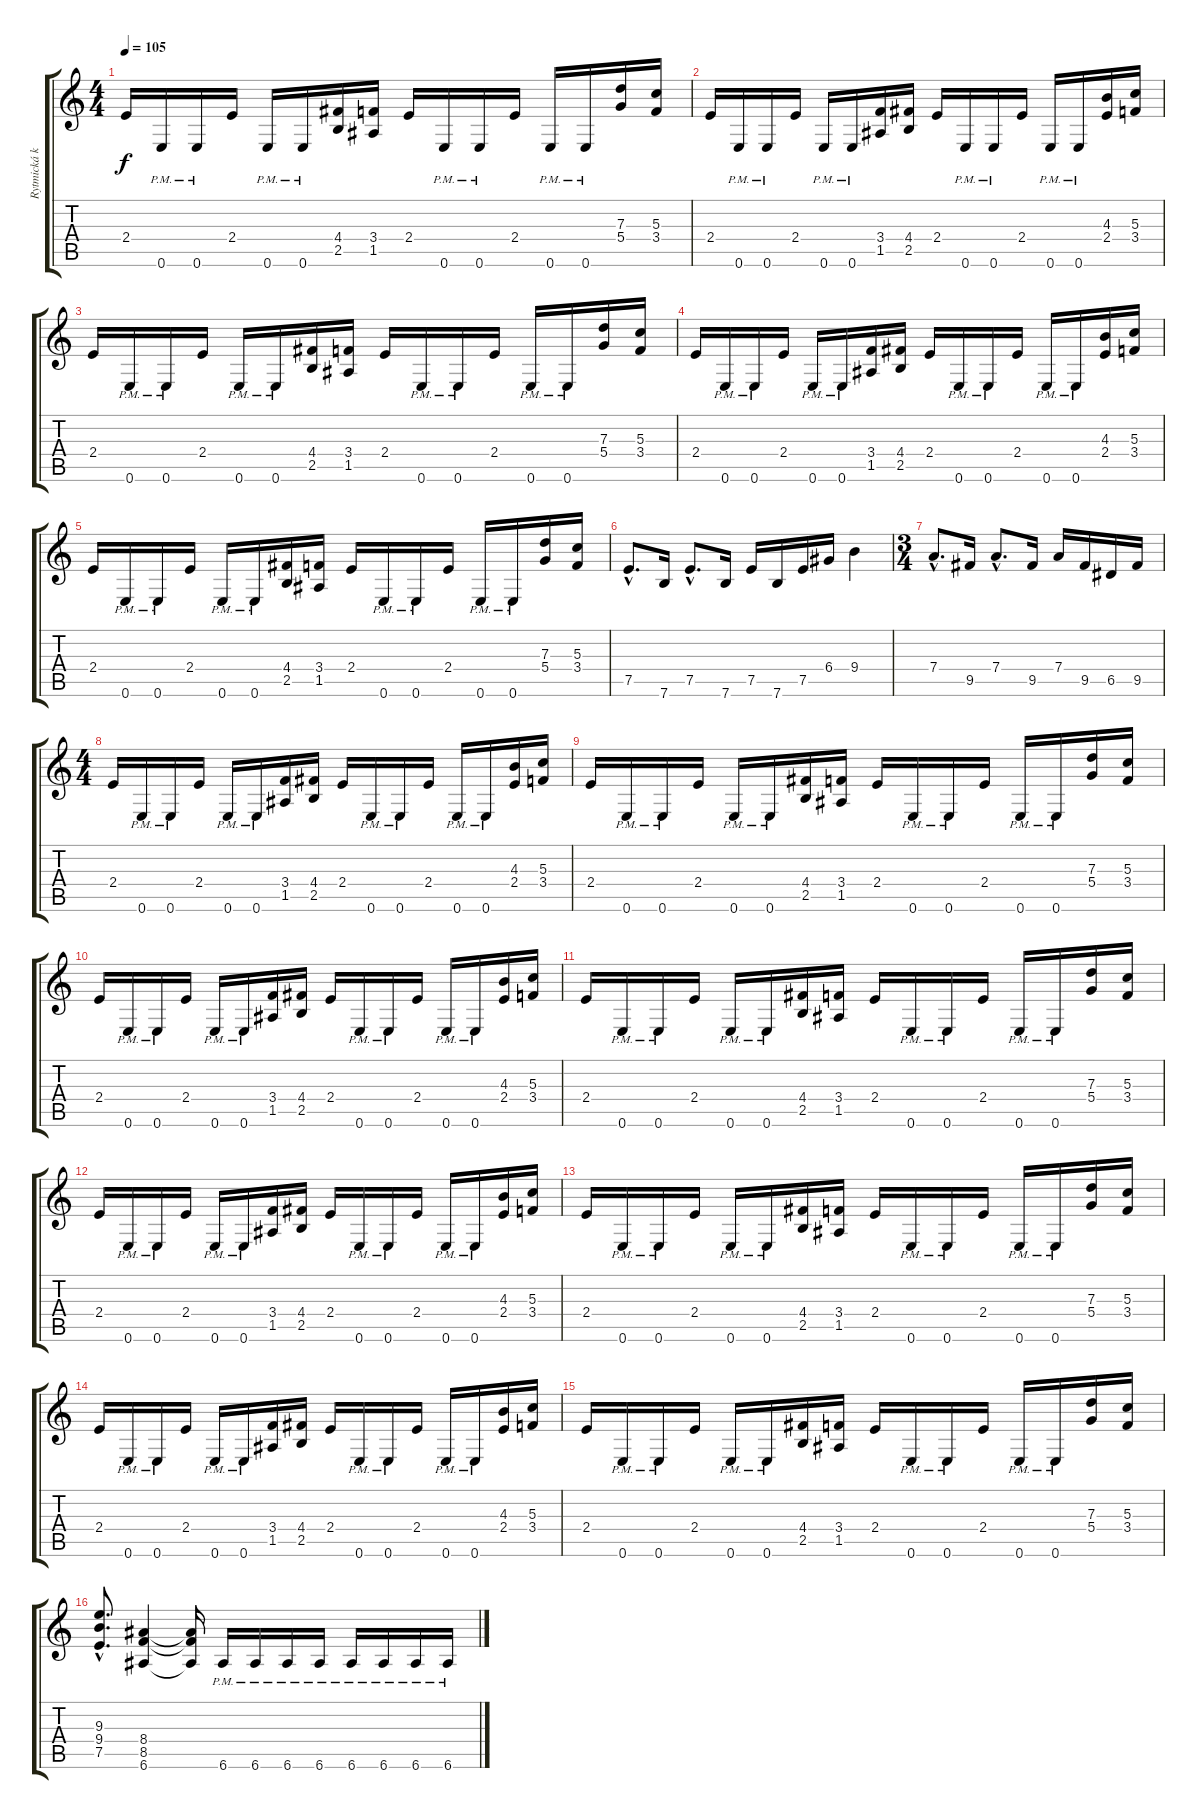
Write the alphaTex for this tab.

\track ("Rytmická kytara" "Rytmická k") {instrument overdrivenguitar}
\staff {score tabs}
\tuning (E4 B3 G3 D3 A2 E2) {hide}
\ts (4 4)
\tempo 105
\clef g2
\ks c
2.4.16{dy f} 0.6{pm}.16 0.6{pm}.16 2.4.16 0.6{pm}.16 0.6{pm}.16 (4.4 2.5).16 (3.4 1.5).16 2.4.16 0.6{pm}.16 0.6{pm}.16 2.4.16 0.6{pm}.16 0.6{pm}.16 (7.3 5.4).16 (5.3 3.4).16 |
2.4.16 0.6{pm}.16 0.6{pm}.16 2.4.16 0.6{pm}.16 0.6{pm}.16 (3.4 1.5).16 (4.4 2.5).16 2.4.16 0.6{pm}.16 0.6{pm}.16 2.4.16 0.6{pm}.16 0.6{pm}.16 (4.3 2.4).16 (5.3 3.4).16 |
2.4.16 0.6{pm}.16 0.6{pm}.16 2.4.16 0.6{pm}.16 0.6{pm}.16 (4.4 2.5).16 (3.4 1.5).16 2.4.16 0.6{pm}.16 0.6{pm}.16 2.4.16 0.6{pm}.16 0.6{pm}.16 (7.3 5.4).16 (5.3 3.4).16 |
2.4.16 0.6{pm}.16 0.6{pm}.16 2.4.16 0.6{pm}.16 0.6{pm}.16 (3.4 1.5).16 (4.4 2.5).16 2.4.16 0.6{pm}.16 0.6{pm}.16 2.4.16 0.6{pm}.16 0.6{pm}.16 (4.3 2.4).16 (5.3 3.4).16 |
2.4.16 0.6{pm}.16 0.6{pm}.16 2.4.16 0.6{pm}.16 0.6{pm}.16 (4.4 2.5).16 (3.4 1.5).16 2.4.16 0.6{pm}.16 0.6{pm}.16 2.4.16 0.6{pm}.16 0.6{pm}.16 (7.3 5.4).16 (5.3 3.4).16 |
7.5{hac}.8{d} 7.6.16 7.5{hac}.8{d} 7.6.16 7.5.16 7.6.16 7.5.16 6.4.16 9.4.4 |
\ts (3 4)
7.4{hac}.8{d} 9.5.16 7.4{hac}.8{d} 9.5.16 7.4.16 9.5.16 6.5.16 9.5.16 |
\ts (4 4)
2.4.16 0.6{pm}.16 0.6{pm}.16 2.4.16 0.6{pm}.16 0.6{pm}.16 (3.4 1.5).16 (4.4 2.5).16 2.4.16 0.6{pm}.16 0.6{pm}.16 2.4.16 0.6{pm}.16 0.6{pm}.16 (4.3 2.4).16 (5.3 3.4).16 |
2.4.16 0.6{pm}.16 0.6{pm}.16 2.4.16 0.6{pm}.16 0.6{pm}.16 (4.4 2.5).16 (3.4 1.5).16 2.4.16 0.6{pm}.16 0.6{pm}.16 2.4.16 0.6{pm}.16 0.6{pm}.16 (7.3 5.4).16 (5.3 3.4).16 |
2.4.16 0.6{pm}.16 0.6{pm}.16 2.4.16 0.6{pm}.16 0.6{pm}.16 (3.4 1.5).16 (4.4 2.5).16 2.4.16 0.6{pm}.16 0.6{pm}.16 2.4.16 0.6{pm}.16 0.6{pm}.16 (4.3 2.4).16 (5.3 3.4).16 |
2.4.16 0.6{pm}.16 0.6{pm}.16 2.4.16 0.6{pm}.16 0.6{pm}.16 (4.4 2.5).16 (3.4 1.5).16 2.4.16 0.6{pm}.16 0.6{pm}.16 2.4.16 0.6{pm}.16 0.6{pm}.16 (7.3 5.4).16 (5.3 3.4).16 |
2.4.16 0.6{pm}.16 0.6{pm}.16 2.4.16 0.6{pm}.16 0.6{pm}.16 (3.4 1.5).16 (4.4 2.5).16 2.4.16 0.6{pm}.16 0.6{pm}.16 2.4.16 0.6{pm}.16 0.6{pm}.16 (4.3 2.4).16 (5.3 3.4).16 |
2.4.16 0.6{pm}.16 0.6{pm}.16 2.4.16 0.6{pm}.16 0.6{pm}.16 (4.4 2.5).16 (3.4 1.5).16 2.4.16 0.6{pm}.16 0.6{pm}.16 2.4.16 0.6{pm}.16 0.6{pm}.16 (7.3 5.4).16 (5.3 3.4).16 |
2.4.16 0.6{pm}.16 0.6{pm}.16 2.4.16 0.6{pm}.16 0.6{pm}.16 (3.4 1.5).16 (4.4 2.5).16 2.4.16 0.6{pm}.16 0.6{pm}.16 2.4.16 0.6{pm}.16 0.6{pm}.16 (4.3 2.4).16 (5.3 3.4).16 |
2.4.16 0.6{pm}.16 0.6{pm}.16 2.4.16 0.6{pm}.16 0.6{pm}.16 (4.4 2.5).16 (3.4 1.5).16 2.4.16 0.6{pm}.16 0.6{pm}.16 2.4.16 0.6{pm}.16 0.6{pm}.16 (7.3 5.4).16 (5.3 3.4).16 |
(9.3{hac} 9.4{hac} 7.5{hac}).8{d} (8.4 8.5 6.6).4 (8.4{t} 8.5{t} 6.6{t}).16 6.6{pm}.16 6.6{pm}.16 6.6{pm}.16 6.6{pm}.16 6.6{pm}.16 6.6{pm}.16 6.6{pm}.16 6.6{pm}.16
